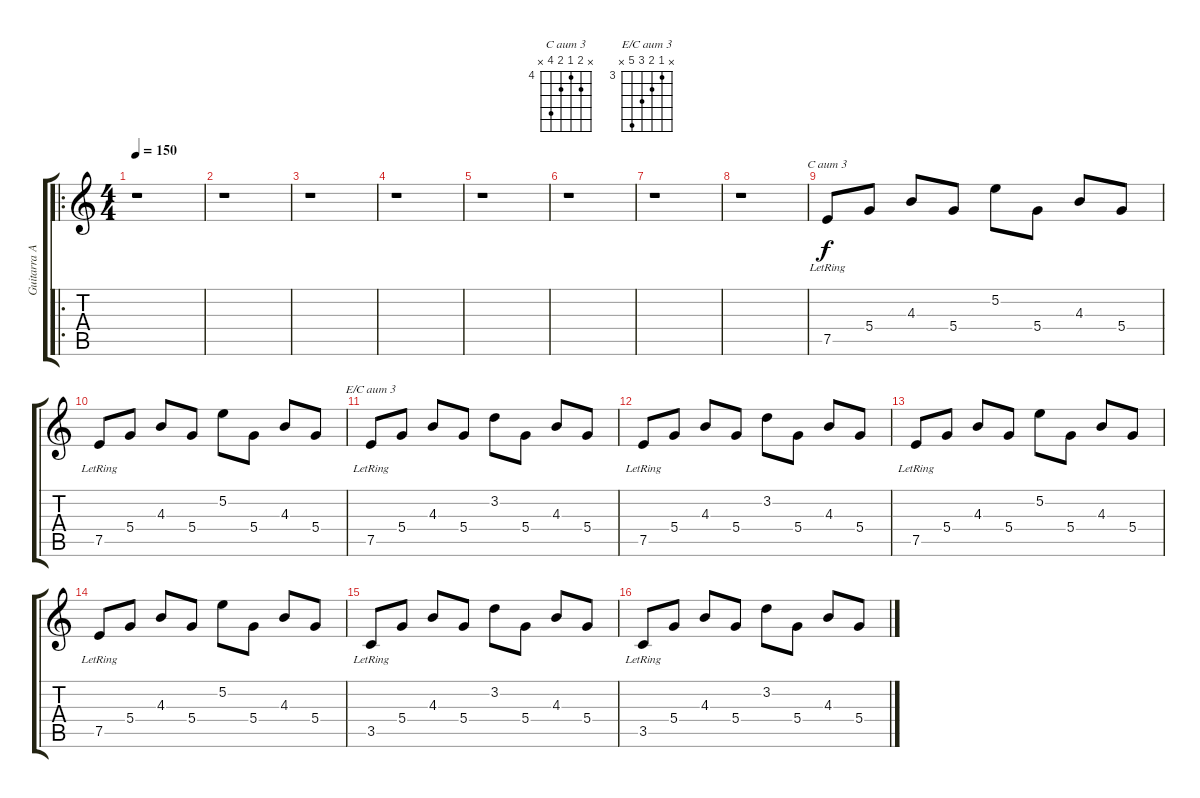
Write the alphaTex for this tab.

\track ("Guitarra Acústica(Armonizada en 3era)" "Guitarra A") {instrument acousticguitarnylon}
\staff {score tabs}
\tuning (E4 B3 G3 D3 A2 E2) {hide}
\chord ("C aum 3" x 5 4 5 7 x) {firstfret 4}
\chord ("E/C aum 3" x 3 4 5 7 x) {firstfret 3}
\ro
\ts (4 4)
\tempo 150
\clef g2
\ks c
r.1{dy f instrument acousticguitarnylon} |
r.1 |
r.1 |
r.1 |
r.1 |
r.1 |
r.1 |
r.1 |
7.5{lr}.8{ch "C aum 3"} 5.4.8 4.3.8 5.4.8 5.2.8 5.4.8 4.3.8 5.4.8 |
7.5{lr}.8 5.4.8 4.3.8 5.4.8 5.2.8 5.4.8 4.3.8 5.4.8 |
7.5{lr}.8{ch "E/C aum 3"} 5.4.8 4.3.8 5.4.8 3.2.8 5.4.8 4.3.8 5.4.8 |
7.5{lr}.8 5.4.8 4.3.8 5.4.8 3.2.8 5.4.8 4.3.8 5.4.8 |
7.5{lr}.8 5.4.8 4.3.8 5.4.8 5.2.8 5.4.8 4.3.8 5.4.8 |
7.5{lr}.8 5.4.8 4.3.8 5.4.8 5.2.8 5.4.8 4.3.8 5.4.8 |
3.5{lr}.8 5.4.8 4.3.8 5.4.8 3.2.8 5.4.8 4.3.8 5.4.8 |
3.5{lr}.8 5.4.8 4.3.8 5.4.8 3.2.8 5.4.8 4.3.8 5.4.8
